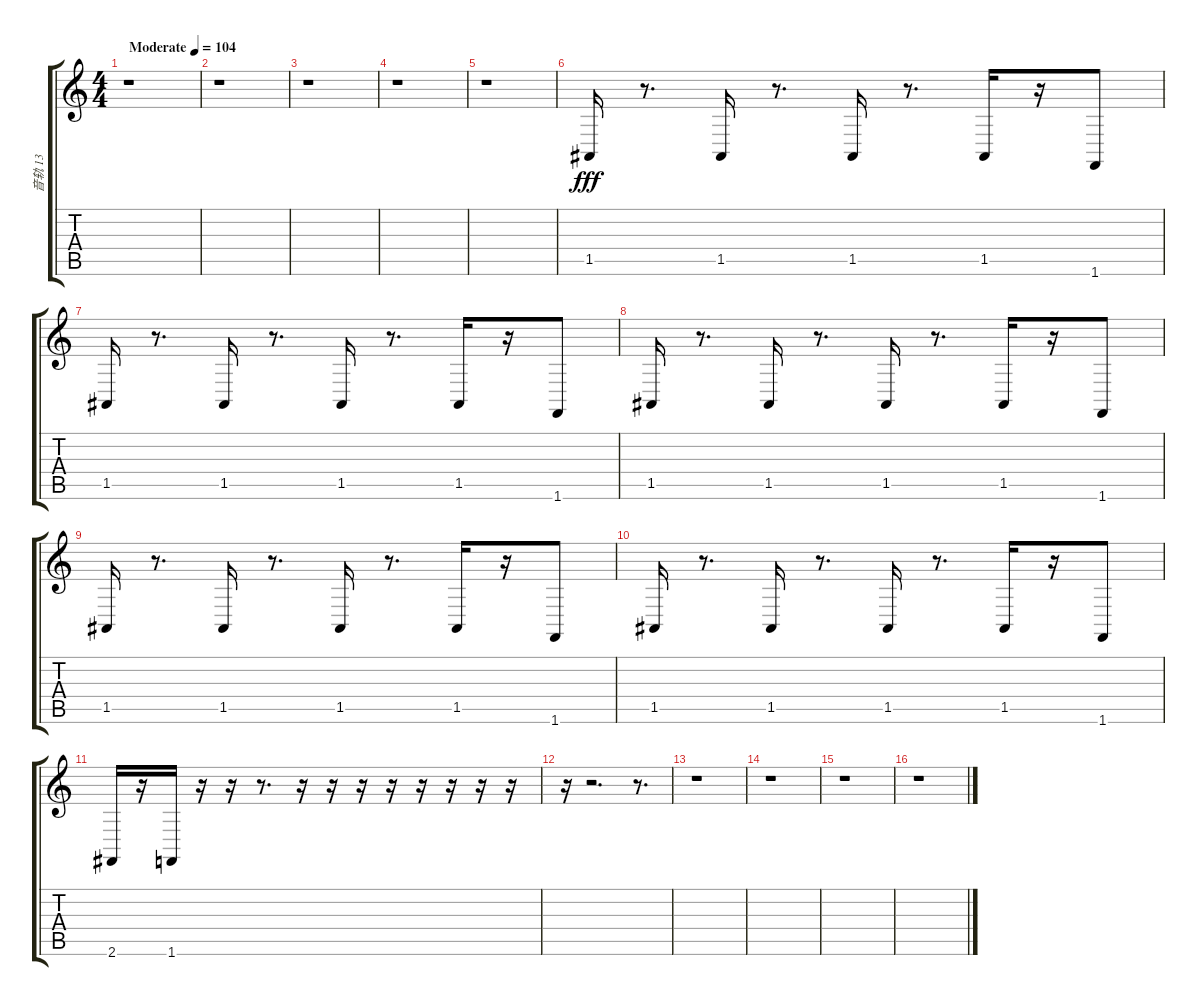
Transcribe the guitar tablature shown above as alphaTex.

\track ("音轨 13" "音轨 13") {instrument brightacousticpiano}
\staff {score tabs}
\tuning (E4 B3 G3 D3 A2 E2) {hide}
\ts (4 4)
\tempo (104 "Moderate")
\clef g2
\ks c
r.1{dy fff instrument brightacousticpiano} |
r.1 |
r.1 |
r.1 |
r.1 |
1.5.16{txt ""} r.8{d} 1.5.16 r.8{d} 1.5.16 r.8{d} 1.5.16 r.16 1.6.8 |
1.5.16 r.8{d} 1.5.16 r.8{d} 1.5.16 r.8{d} 1.5.16 r.16 1.6.8 |
1.5.16 r.8{d} 1.5.16 r.8{d} 1.5.16 r.8{d} 1.5.16 r.16 1.6.8 |
1.5.16 r.8{d} 1.5.16 r.8{d} 1.5.16 r.8{d} 1.5.16 r.16 1.6.8 |
1.5.16 r.8{d} 1.5.16 r.8{d} 1.5.16 r.8{d} 1.5.16 r.16 1.6.8 |
2.6.16 r.16 1.6.16 r.16 r.16 r.8{d} r.16 r.16 r.16 r.16 r.16 r.16 r.16 r.16 |
r.16 r.2{d} r.8{d} |
r.1 |
r.1 |
r.1 |
r.1
